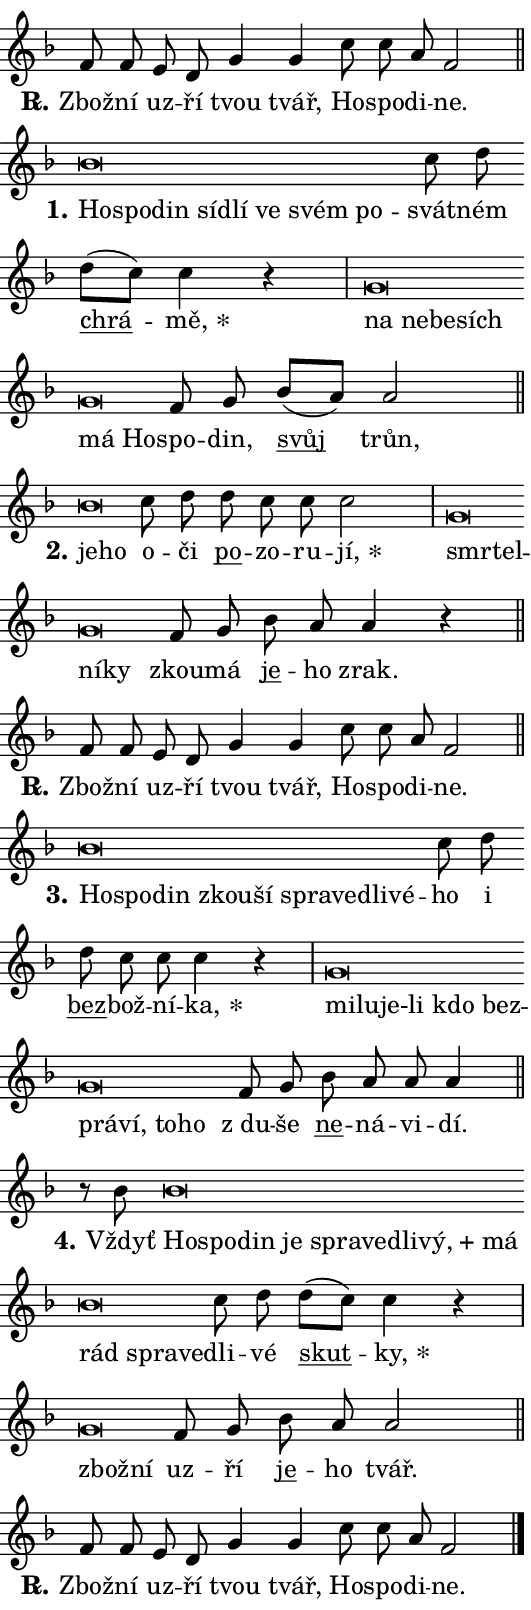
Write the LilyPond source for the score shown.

\version "2.24.0"
\header { tagline = "" }
\paper {
  indent = 0\cm
  top-margin = 0\cm
  right-margin = 0.13\cm % to fit lyric hyphens
  bottom-margin = 0\cm
  left-margin = 0\cm
  paper-width = 9\cm
  page-breaking = #ly:one-page-breaking
  system-system-spacing.basic-distance = #11
  score-system-spacing.basic-distance = #11
  ragged-last = ##f
}


%% Author: Thomas Morley
%% https://lists.gnu.org/archive/html/lilypond-user/2020-05/msg00002.html
#(define (line-position grob)
"Returns position of @var[grob} in current system:
   @code{'start}, if at first time-step
   @code{'end}, if at last time-step
   @code{'middle} otherwise
"
  (let* ((col (ly:item-get-column grob))
         (ln (ly:grob-object col 'left-neighbor))
         (rn (ly:grob-object col 'right-neighbor))
         (col-to-check-left (if (ly:grob? ln) ln col))
         (col-to-check-right (if (ly:grob? rn) rn col))
         (break-dir-left
           (and
             (ly:grob-property col-to-check-left 'non-musical #f)
             (ly:item-break-dir col-to-check-left)))
         (break-dir-right
           (and
             (ly:grob-property col-to-check-right 'non-musical #f)
             (ly:item-break-dir col-to-check-right))))
        (cond ((eqv? 1 break-dir-left) 'start)
              ((eqv? -1 break-dir-right) 'end)
              (else 'middle))))

#(define (tranparent-at-line-position vctor)
  (lambda (grob)
  "Relying on @code{line-position} select the relevant enry from @var{vctor}.
Used to determine transparency,"
    (case (line-position grob)
      ((end) (not (vector-ref vctor 0)))
      ((middle) (not (vector-ref vctor 1)))
      ((start) (not (vector-ref vctor 2))))))

noteHeadBreakVisibility =
#(define-music-function (break-visibility)(vector?)
"Makes @code{NoteHead}s transparent relying on @var{break-visibility}"
#{
  \override NoteHead.transparent =
    #(tranparent-at-line-position break-visibility)
#})

#(define delete-ledgers-for-transparent-note-heads
  (lambda (grob)
    "Reads whether a @code{NoteHead} is transparent.
If so this @code{NoteHead} is removed from @code{'note-heads} from
@var{grob}, which is supposed to be @code{LedgerLineSpanner}.
As a result ledgers are not printed for this @code{NoteHead}"
    (let* ((nhds-array (ly:grob-object grob 'note-heads))
           (nhds-list
             (if (ly:grob-array? nhds-array)
                 (ly:grob-array->list nhds-array)
                 '()))
           ;; Relies on the transparent-property being done before
           ;; Staff.LedgerLineSpanner.after-line-breaking is executed.
           ;; This is fragile ...
           (to-keep
             (remove
               (lambda (nhd)
                 (ly:grob-property nhd 'transparent #f))
               nhds-list)))
      ;; TODO find a better method to iterate over grob-arrays, similiar
      ;; to filter/remove etc for lists
      ;; For now rebuilt from scratch
      (set! (ly:grob-object grob 'note-heads)  '())
      (for-each
        (lambda (nhd)
          (ly:pointer-group-interface::add-grob grob 'note-heads nhd))
        to-keep))))

squashNotes = {
  \override NoteHead.X-extent = #'(-0.2 . 0.2)
  \override NoteHead.Y-extent = #'(-0.75 . 0)
  \override NoteHead.stencil =
    #(lambda (grob)
       (let ((pos (ly:grob-property grob 'staff-position)))
         (begin
           (if (< pos -7) (display "ERROR: Lower brevis then expected\n") (display ""))
           (if (<= pos -6) ly:text-interface::print ly:note-head::print))))
}
unSquashNotes = {
  \revert NoteHead.X-extent
  \revert NoteHead.Y-extent
  \revert NoteHead.stencil
}

hideNotes = \noteHeadBreakVisibility #begin-of-line-visible
unHideNotes = \noteHeadBreakVisibility #all-visible

% work-around for resetting accidentals
% https://lilypond.org/doc/v2.23/Documentation/notation/displaying-rhythms#unmetered-music
cadenzaMeasure = {
  \cadenzaOff
  \partial 1024 s1024
  \cadenzaOn
}

#(define-markup-command (accent layout props text) (markup?)
  "Underline accented syllable"
  (interpret-markup layout props
    #{\markup \override #'(offset . 4.3) \underline { #text }#}))

responsum = \markup \concat {
  "R" \hspace #-1.05 \path #0.1 #'((moveto 0 0.07) (lineto 0.9 0.8)) \hspace #0.05 "."
}

spaceSize = #0.6828661417322834 % exact space size for TeX Gyre Schola

\layout {
  \context {
    \Staff
    \remove "Time_signature_engraver"
    \override LedgerLineSpanner.after-line-breaking = #delete-ledgers-for-transparent-note-heads
  }
  \context {
    \Lyrics {
      \override LyricSpace.minimum-distance = \spaceSize
      \override LyricText.font-name = #"TeX Gyre Schola"
      \override LyricText.font-size = 1
      \override StanzaNumber.font-name = #"TeX Gyre Schola Bold"
      \override StanzaNumber.font-size = 1
    }
  }
  \context {
    \Score 
    \override NoteHead.text =
      #(lambda (grob) 
        (let ((pos (ly:grob-property grob 'staff-position)))
          #{\markup {
            \combine
              \halign #-0.55 \raise #(if (= pos -6) 0 0.5) \override #'(thickness . 2) \draw-line #'(3.2 . 0)
              \musicglyph "noteheads.sM1"
          }#}))
  }
}

% magnetic-lyrics.ily
%
%   written by
%     Jean Abou Samra <jean@abou-samra.fr>
%     Werner Lemberg <wl@gnu.org>
%
%   adapted by
%     Jiri Hon <jiri.hon@gmail.com>
%
% Version 2022-Apr-15

% https://www.mail-archive.com/lilypond-user@gnu.org/msg149350.html

#(define (Left_hyphen_pointer_engraver context)
   "Collect syllable-hyphen-syllable occurrences in lyrics and store
them in properties.  This engraver only looks to the left.  For
example, if the lyrics input is @code{foo -- bar}, it does the
following.

@itemize @bullet
@item
Set the @code{text} property of the @code{LyricHyphen} grob between
@q{foo} and @q{bar} to @code{foo}.

@item
Set the @code{left-hyphen} property of the @code{LyricText} grob with
text @q{foo} to the @code{LyricHyphen} grob between @q{foo} and
@q{bar}.
@end itemize

Use this auxiliary engraver in combination with the
@code{lyric-@/text::@/apply-@/magnetic-@/offset!} hook."
   (let ((hyphen #f)
         (text #f))
     (make-engraver
      (acknowledgers
       ((lyric-syllable-interface engraver grob source-engraver)
        (set! text grob)))
      (end-acknowledgers
       ((lyric-hyphen-interface engraver grob source-engraver)
        ;(when (not (grob::has-interface grob 'lyric-space-interface))
          (set! hyphen grob)));)
      ((stop-translation-timestep engraver)
       (when (and text hyphen)
         (ly:grob-set-object! text 'left-hyphen hyphen))
       (set! text #f)
       (set! hyphen #f)))))

#(define (lyric-text::apply-magnetic-offset! grob)
   "If the space between two syllables is less than the value in
property @code{LyricText@/.details@/.squash-threshold}, move the right
syllable to the left so that it gets concatenated with the left
syllable.

Use this function as a hook for
@code{LyricText@/.after-@/line-@/breaking} if the
@code{Left_@/hyphen_@/pointer_@/engraver} is active."
   (let ((hyphen (ly:grob-object grob 'left-hyphen #f)))
     (when hyphen
       (let ((left-text (ly:spanner-bound hyphen LEFT)))
         (when (grob::has-interface left-text 'lyric-syllable-interface)
           (let* ((common (ly:grob-common-refpoint grob left-text X))
                  (this-x-ext (ly:grob-extent grob common X))
                  (left-x-ext
                   (begin
                     ;; Trigger magnetism for left-text.
                     (ly:grob-property left-text 'after-line-breaking)
                     (ly:grob-extent left-text common X)))
                  ;; `delta` is the gap width between two syllables.
                  (delta (- (interval-start this-x-ext)
                            (interval-end left-x-ext)))
                  (details (ly:grob-property grob 'details))
                  (threshold (assoc-get 'squash-threshold details 0.2)))
             (when (< delta threshold)
               (let* (;; We have to manipulate the input text so that
                      ;; ligatures crossing syllable boundaries are not
                      ;; disabled.  For languages based on the Latin
                      ;; script this is essentially a beautification.
                      ;; However, for non-Western scripts it can be a
                      ;; necessity.
                      (lt (ly:grob-property left-text 'text))
                      (rt (ly:grob-property grob 'text))
                      (is-space (grob::has-interface hyphen 'lyric-space-interface))
                      (space (if is-space " " ""))
                      (extra-delta (if is-space spaceSize 0))
                      ;; Append new syllable.
                      (ltrt-space (if (and (string? lt) (string? rt))
                                (string-append lt space rt)
                                (make-concat-markup (list lt space rt))))
                      ;; Right-align `ltrt` to the right side.
                      (ltrt-space-markup (grob-interpret-markup
                               grob
                               (make-translate-markup
                                (cons (interval-length this-x-ext) 0)
                                (make-right-align-markup ltrt-space)))))
                 (begin
                   ;; Don't print `left-text`.
                   (ly:grob-set-property! left-text 'stencil #f)
                   ;; Set text and stencil (which holds all collected
                   ;; syllables so far) and shift it to the left.
                   (ly:grob-set-property! grob 'text ltrt-space)
                   (ly:grob-set-property! grob 'stencil ltrt-space-markup)
                   (ly:grob-translate-axis! grob (- (- delta extra-delta)) X))))))))))


#(define (lyric-hyphen::displace-bounds-first grob)
   ;; Make very sure this callback isn't triggered too early.
   (let ((left (ly:spanner-bound grob LEFT))
         (right (ly:spanner-bound grob RIGHT)))
     (ly:grob-property left 'after-line-breaking)
     (ly:grob-property right 'after-line-breaking)
     (ly:lyric-hyphen::print grob)))

squashThreshold = #0.4

\layout {
  \context {
    \Lyrics
    \consists #Left_hyphen_pointer_engraver
    \override LyricText.after-line-breaking =
      #lyric-text::apply-magnetic-offset!
    \override LyricHyphen.stencil = #lyric-hyphen::displace-bounds-first
    \override LyricText.details.squash-threshold = \squashThreshold
    \override LyricHyphen.minimum-distance = 0
    \override LyricHyphen.minimum-length = \squashThreshold
  }
}

squashText = \override LyricText.details.squash-threshold = 9999
unSquashText = \override LyricText.details.squash-threshold = \squashThreshold

leftText = \override LyricText.self-alignment-X = #LEFT
unLeftText = \revert LyricText.self-alignment-X

starOffset = #(lambda (grob) 
                (let ((x_offset (ly:self-alignment-interface::aligned-on-x-parent grob)))
                  (if (= x_offset 0) 0 (+ x_offset 1.2))))

star = #(define-music-function (syllable)(string?)
"Append star separator at the end of a syllable"
#{
  \once \override LyricText.X-offset = #starOffset
  \lyricmode { \markup {
    #syllable
    \override #'((font-name . "TeX Gyre Schola Bold")) \hspace #0.2 \lower #0.65 \larger "*"
  } }
#})

starAccent = #(define-music-function (syllable)(string?)
"Append star separator at the end of a syllable and make accent"
#{
  \once \override LyricText.X-offset = #starOffset
  \lyricmode { \markup {
    \accent #syllable
    \override #'((font-name . "TeX Gyre Schola Bold")) \hspace #0.2 \lower #0.65 \larger "*"
  } }
#})

breath = #(define-music-function (syllable)(string?)
"Append breathing indicator at the end of a syllable"
#{
  \lyricmode { \markup { #syllable "+" } }
#})

optionalBreath = #(define-music-function (syllable)(string?)
"Append optional breathing indicator at the end of a syllable"
#{
  \lyricmode { \markup { #syllable "(+)" } }
#})


\score {
    <<
        \new Voice = "melody" { \cadenzaOn \key f \major \relative { f'8 f e d g4 g \bar "" c8 c a f2 \cadenzaMeasure \bar "||" \break } }
        \new Lyrics \lyricsto "melody" { \lyricmode { \set stanza = \responsum
Zbož -- ní uz -- ří tvou tvář, Ho -- spo -- di -- ne. } }
    >>
    \layout {}
}

\score {
    <<
        \new Voice = "melody" { \cadenzaOn \key f \major \relative { \squashNotes bes'\breve*1/16 \hideNotes \breve*1/16 \bar "" \breve*1/16 \bar "" \breve*1/16 \bar "" \breve*1/16 \bar "" \breve*1/16 \bar "" \breve*1/16 \breve*1/16 \bar "" \unHideNotes \unSquashNotes c8 d \bar "" d[( c)] c4 r \cadenzaMeasure \bar "|" \squashNotes g\breve*1/16 \hideNotes \breve*1/16 \bar "" \breve*1/16 \bar "" \breve*1/16 \bar "" \breve*1/16 \breve*1/16 \bar "" \unHideNotes \unSquashNotes f8 g \bar "" bes[( a)] a2 \cadenzaMeasure \bar "||" \break } }
        \new Lyrics \lyricsto "melody" { \lyricmode { \set stanza = "1."
\leftText Ho -- \squashText spo -- din sí -- dlí ve svém po -- \unLeftText \unSquashText svát -- ném \markup \accent chrá -- \star mě, \leftText na \squashText ne -- be -- sích má Ho -- \unLeftText \unSquashText spo -- din, \markup \accent svůj trůn, } }
    >>
    \layout {}
}

\score {
    <<
        \new Voice = "melody" { \cadenzaOn \key f \major \relative { \squashNotes bes'\breve*1/16 \hideNotes \breve*1/16 \bar "" \unHideNotes \unSquashNotes c8 d \bar "" d c c c2 \cadenzaMeasure \bar "|" \squashNotes g\breve*1/16 \hideNotes \breve*1/16 \bar "" \breve*1/16 \breve*1/16 \bar "" \unHideNotes \unSquashNotes f8 g \bar "" bes a a4 r \cadenzaMeasure \bar "||" \break } }
        \new Lyrics \lyricsto "melody" { \lyricmode { \set stanza = "2."
\leftText je -- \squashText ho \unLeftText \unSquashText o -- či \markup \accent po -- zo -- ru -- \star jí, \leftText smr -- \squashText tel -- ní -- ky \unLeftText \unSquashText zkou -- má \markup \accent je -- ho zrak. } }
    >>
    \layout {}
}

\score {
    <<
        \new Voice = "melody" { \cadenzaOn \key f \major \relative { f'8 f e d g4 g \bar "" c8 c a f2 \cadenzaMeasure \bar "||" \break } }
        \new Lyrics \lyricsto "melody" { \lyricmode { \set stanza = \responsum
Zbož -- ní uz -- ří tvou tvář, Ho -- spo -- di -- ne. } }
    >>
    \layout {}
}

\score {
    <<
        \new Voice = "melody" { \cadenzaOn \key f \major \relative { \squashNotes bes'\breve*1/16 \hideNotes \breve*1/16 \bar "" \breve*1/16 \bar "" \breve*1/16 \bar "" \breve*1/16 \bar "" \breve*1/16 \bar "" \breve*1/16 \bar "" \breve*1/16 \breve*1/16 \bar "" \unHideNotes \unSquashNotes c8 d \bar "" d c c c4 r \cadenzaMeasure \bar "|" \squashNotes g\breve*1/16 \hideNotes \breve*1/16 \bar "" \breve*1/16 \bar "" \breve*1/16 \bar "" \breve*1/16 \bar "" \breve*1/16 \bar "" \breve*1/16 \bar "" \breve*1/16 \breve*1/16 \bar "" \unHideNotes \unSquashNotes f8 g \bar "" bes a a a4 \cadenzaMeasure \bar "||" \break } }
        \new Lyrics \lyricsto "melody" { \lyricmode { \set stanza = "3."
\leftText Ho -- \squashText spo -- din zkou -- ší spra -- ve -- dli -- vé -- \unLeftText \unSquashText ho i \markup \accent bez -- bož -- ní -- \star ka, \leftText mi -- \squashText lu -- je-li kdo bez -- prá -- ví, to -- ho \unLeftText \unSquashText "z du" -- še \markup \accent ne -- ná -- vi -- dí. } }
    >>
    \layout {}
}

\score {
    <<
        \new Voice = "melody" { \cadenzaOn \key f \major \relative { r8 bes'8 \squashNotes bes\breve*1/16 \hideNotes \breve*1/16 \bar "" \breve*1/16 \bar "" \breve*1/16 \bar "" \breve*1/16 \bar "" \breve*1/16 \bar "" \breve*1/16 \bar "" \breve*1/16 \bar "" \breve*1/16 \bar "" \breve*1/16 \bar "" \breve*1/16 \breve*1/16 \bar "" \unHideNotes \unSquashNotes c8 d \bar "" d[( c)] c4 r \cadenzaMeasure \bar "|" \squashNotes g\breve*1/16 \hideNotes \breve*1/16 \bar "" \unHideNotes \unSquashNotes f8 g \bar "" bes a a2 \cadenzaMeasure \bar "||" \break } }
        \new Lyrics \lyricsto "melody" { \lyricmode { \set stanza = "4."
Vždyť \leftText Ho -- \squashText spo -- din je spra -- ve -- dli -- \breath "vý," má rád spra -- ve -- \unLeftText \unSquashText dli -- vé \markup \accent skut -- \star ky, \leftText zbož -- \squashText ní \unLeftText \unSquashText uz -- ří \markup \accent je -- ho tvář. } }
    >>
    \layout {}
}

\score {
    <<
        \new Voice = "melody" { \cadenzaOn \key f \major \relative { f'8 f e d g4 g \bar "" c8 c a f2 \cadenzaMeasure \bar "||" \break } \bar "|." }
        \new Lyrics \lyricsto "melody" { \lyricmode { \set stanza = \responsum
Zbož -- ní uz -- ří tvou tvář, Ho -- spo -- di -- ne. } }
    >>
    \layout {}
}
